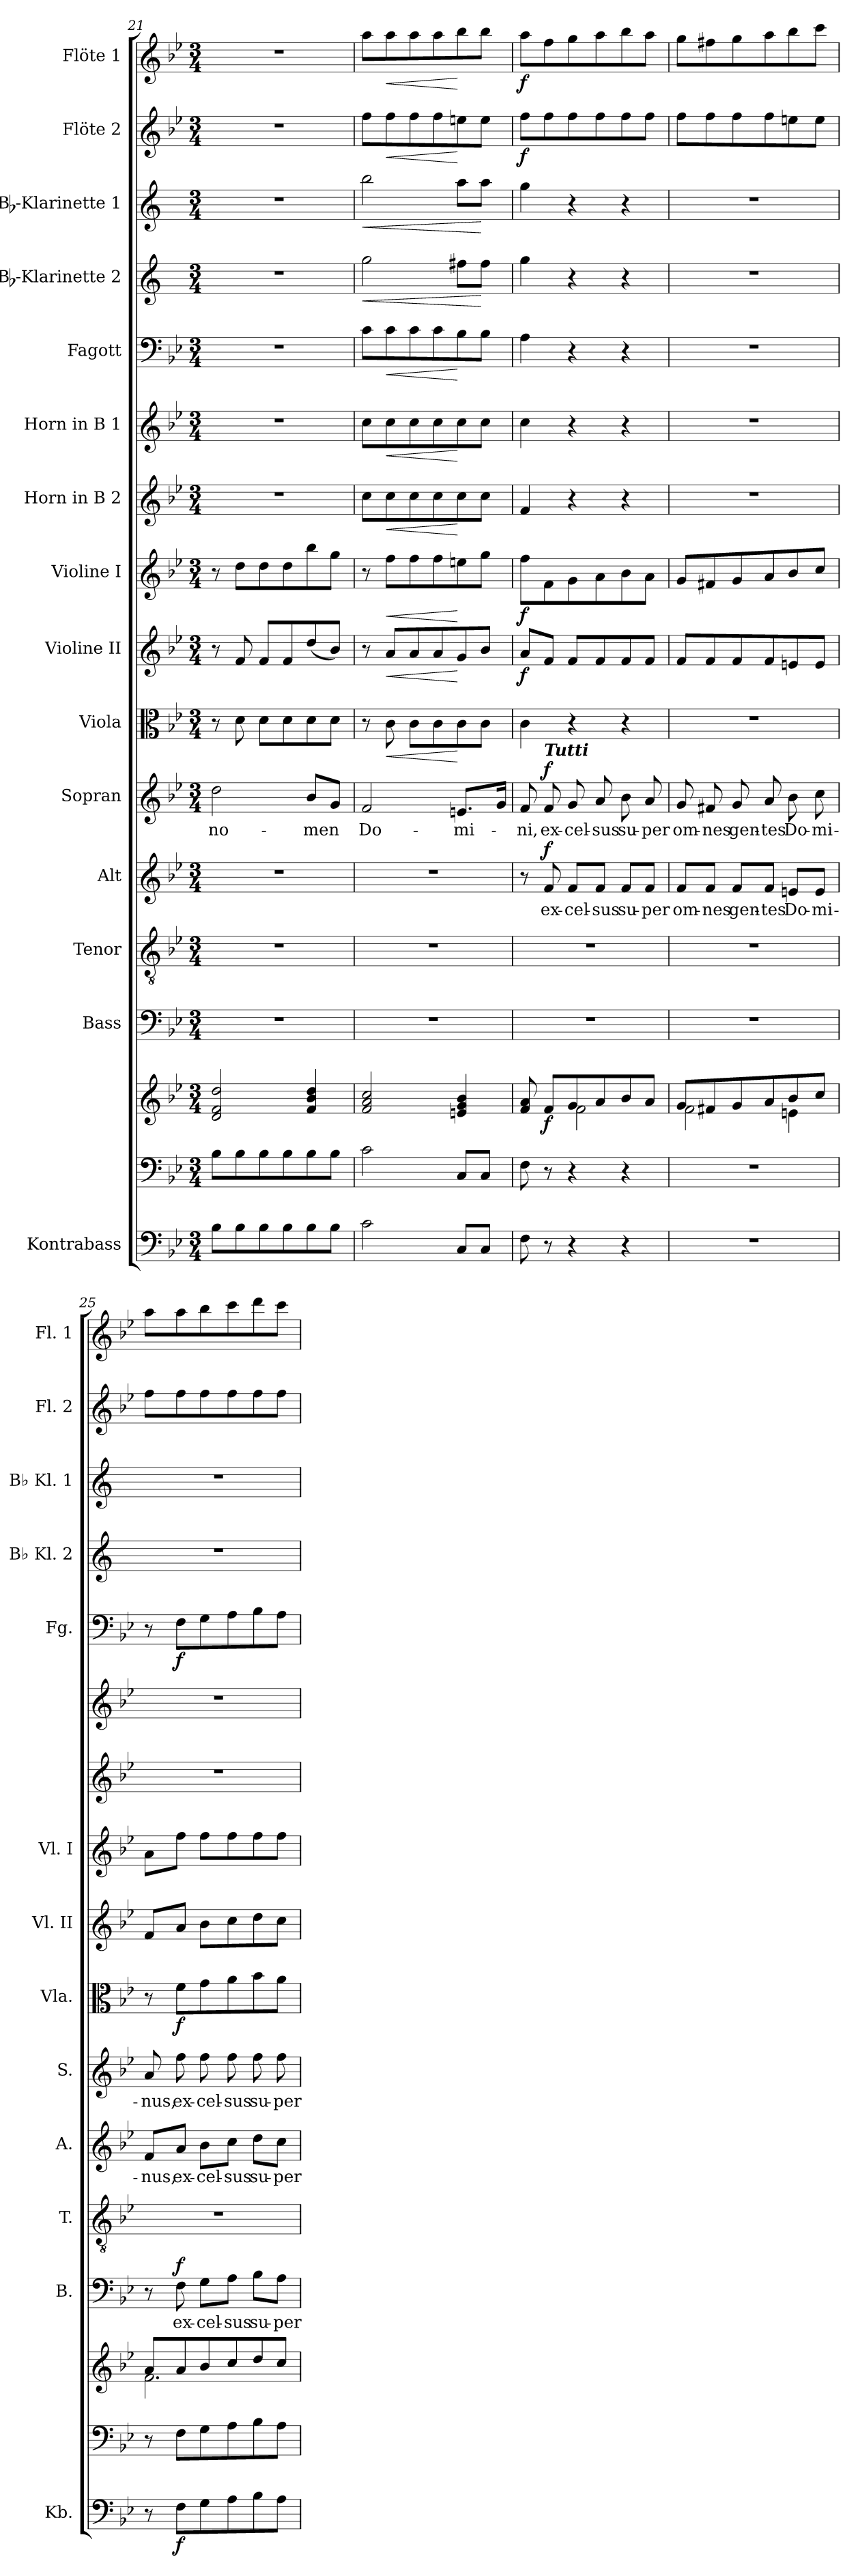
**kern	**dynam	**kern	**kern	**dynam	**kern	**text	**dynam	**kern	**kern	**text	**dynam	**kern	**text	**dynam	**kern	**dynam	**kern	**dynam	**kern	**dynam	**kern	**dynam	**kern	**dynam	**kern	**dynam	**kern	**dynam	**kern	**dynam	**kern	**dynam	**kern	**dynam
*part16	*part16	*part15	*part15	*part15	*part14	*part14	*part14	*part13	*part12	*part12	*part12	*part11	*part11	*part11	*part10	*part10	*part9	*part9	*part8	*part8	*part7	*part7	*part6	*part6	*part5	*part5	*part4	*part4	*part3	*part3	*part2	*part2	*part1	*part1
*staff17	*staff17	*staff16	*staff15	*staff15/16	*staff14	*staff14	*staff14	*staff13	*staff12	*staff12	*staff12	*staff11	*staff11	*staff11	*staff10	*staff10	*staff9	*staff9	*staff8	*staff8	*staff7	*staff7	*staff6	*staff6	*staff5	*staff5	*staff4	*staff4	*staff3	*staff3	*staff2	*staff2	*staff1	*staff1
*I"Kontrabass	*	*	*	*	*I"Bass	*	*	*I"Tenor	*I"Alt	*	*	*I"Sopran	*	*	*I"Viola	*	*I"Violine II	*	*I"Violine I	*	*I"Horn in B 2	*	*I"Horn in B 1	*	*I"Fagott	*	*I"Bb-Klarinette 2	*	*I"Bb-Klarinette 1	*	*I"Flöte 2	*	*I"Flöte 1	*
*I'Kb.	*	*	*	*	*I'B.	*	*	*I'T.	*I'A.	*	*	*I'S.	*	*	*I'Vla.	*	*I'Vl. II	*	*I'Vl. I	*	*	*	*	*	*I'Fg.	*	*I'Bb Kl. 2	*	*I'Bb Kl. 1	*	*I'Fl. 2	*	*I'Fl. 1	*
*clefF4	*	*clefF4	*clefG2	*	*clefF4	*	*	*clefGv2	*clefG2	*	*	*clefG2	*	*	*clefC3	*	*clefG2	*	*clefG2	*	*clefG2	*	*clefG2	*	*clefF4	*	*clefG2	*	*clefG2	*	*clefG2	*	*clefG2	*
*ITrd7c12	*	*	*	*	*	*	*	*	*	*	*	*	*	*	*	*	*	*	*	*	*ITrd8c14	*	*ITrd8c14	*	*	*	*ITrd1c2	*	*ITrd1c2	*	*	*	*	*
*k[b-e-]	*	*k[b-e-]	*k[b-e-]	*	*k[b-e-]	*	*	*k[b-e-]	*k[b-e-]	*	*	*k[b-e-]	*	*	*k[b-e-]	*	*k[b-e-]	*	*k[b-e-]	*	*k[b-e-]	*	*k[b-e-]	*	*k[b-e-]	*	*k[b-e-]	*	*k[b-e-]	*	*k[b-e-]	*	*k[b-e-]	*
*B-:	*	*B-:	*B-:	*	*B-:	*	*	*B-:	*B-:	*	*	*B-:	*	*	*B-:	*	*B-:	*	*B-:	*	*B-:	*	*B-:	*	*B-:	*	*B-:	*	*B-:	*	*B-:	*	*B-:	*
*M3/4	*	*M3/4	*M3/4	*	*M3/4	*	*	*M3/4	*M3/4	*	*	*M3/4	*	*	*M3/4	*	*M3/4	*	*M3/4	*	*M3/4	*	*M3/4	*	*M3/4	*	*M3/4	*	*M3/4	*	*M3/4	*	*M3/4	*
=21	=21	=21	=21	=21	=21	=21	=21	=21	=21	=21	=21	=21	=21	=21	=21	=21	=21	=21	=21	=21	=21	=21	=21	=21	=21	=21	=21	=21	=21	=21	=21	=21	=21	=21
!	!	!	!	!	!	!	!	!	!	!	!	!	!LO:LY:b	!	!	!	!	!	!	!	!	!	!	!	!	!	!	!	!	!	!	!	!	!
8BB-\L	.	8B-\L	2d/ 2f/ 2dd/	.	2.r	.	.	2.r	2.r	.	.	2dd\	no-	.	8r	.	8r	.	8r	.	2.r	.	2.r	.	2.r	.	2.r	.	2.r	.	2.r	.	2.r	.
8BB-\	.	8B-\	.	.	.	.	.	.	.	.	.	.	.	.	8d\	.	8f/	.	8dd\L	.	.	.	.	.	.	.	.	.	.	.	.	.	.	.
8BB-\	.	8B-\	.	.	.	.	.	.	.	.	.	.	.	.	8d\L	.	8f/L	.	8dd\	.	.	.	.	.	.	.	.	.	.	.	.	.	.	.
8BB-\	.	8B-\	.	.	.	.	.	.	.	.	.	.	.	.	8d\	.	8f/	.	8dd\	.	.	.	.	.	.	.	.	.	.	.	.	.	.	.
!	!	!	!	!	!	!	!	!	!	!	!	!	!LO:LY:b	!	!	!	!	!	!	!	!	!	!	!	!	!	!	!	!	!	!	!	!	!
8BB-\	.	8B-\	4f/ 4b-/ 4dd/	.	.	.	.	.	.	.	.	8b-/L	-men	.	8d\	.	(<8dd/	.	8bb-\	.	.	.	.	.	.	.	.	.	.	.	.	.	.	.
8BB-\J	.	8B-\J	.	.	.	.	.	.	.	.	.	8g/J	.	.	8d\J	.	8b-/J)	.	8gg\J	.	.	.	.	.	.	.	.	.	.	.	.	.	.	.
=22	=22	=22	=22	=22	=22	=22	=22	=22	=22	=22	=22	=22	=22	=22	=22	=22	=22	=22	=22	=22	=22	=22	=22	=22	=22	=22	=22	=22	=22	=22	=22	=22	=22	=22
!	!	!	!	!	!	!	!	!	!	!	!	!	!LO:LY:b	!	!	!	!	!	!	!	!	!	!	!	!	!	!	!LO:HP:b	!	!LO:HP:b	!	!	!	!
2C\	.	2c\	2f/ 2a/ 2cc/	.	2.r	.	.	2.r	2.r	.	.	2f/	Do-	.	8r	.	8r	.	8r	.	8c\L	.	8c\L	.	8c\L	.	2ff\	<	2aa\	<	8ff\L	.	8aa\L	.
!	!	!	!	!	!	!	!	!	!	!	!	!	!	!	!	!LO:HP:b	!	!LO:HP:b	!	!LO:HP:b	!	!LO:HP:b	!	!LO:HP:b	!	!LO:HP:b	!	!	!	!	!	!LO:HP:b	!	!LO:HP:b
.	.	.	.	.	.	.	.	.	.	.	.	.	.	.	8c\	<	8a/L	<	8ff\L	<	8c\	<	8c\	<	8c\	<	.	.	.	.	8ff\	<	8aa\	<
.	.	.	.	.	.	.	.	.	.	.	.	.	.	.	8c\L	.	8a/	.	8ff\	.	8c\	.	8c\	.	8c\	.	.	.	.	.	8ff\	.	8aa\	.
.	.	.	.	.	.	.	.	.	.	.	.	.	.	.	8c\	.	8a/	.	8ff\	.	8c\	.	8c\	.	8c\	.	.	.	.	.	8ff\	.	8aa\	.
!	!	!	!	!	!	!	!	!	!	!	!	!	!LO:LY:b	!	!	!	!	!	!	!	!	!	!	!	!	!	!	!	!	!	!	!	!	!
8CC/L	.	8C/L	4en/ 4g/ 4b-/	.	.	.	.	.	.	.	.	8.en/L	-mi-	.	8c\	[	8g/	[	8een\	[	8c\	[	8c\	[	8B-\	[	8een\L	.	8gg\L	.	8een\	[	8bb-\	[
8CC/J	.	8C/J	.	.	.	.	.	.	.	.	.	.	.	.	8c\J	.	8b-/J	.	8gg\J	.	8c\J	.	8c\J	.	8B-\J	.	8ee\J	[	8gg\J	[	8ee\J	.	8bb-\J	.
.	.	.	.	.	.	.	.	.	.	.	.	16g/Jk	.	.	.	.	.	.	.	.	.	.	.	.	.	.	.	.	.	.	.	.	.	.
=23	=23	=23	=23	=23	=23	=23	=23	=23	=23	=23	=23	=23	=23	=23	=23	=23	=23	=23	=23	=23	=23	=23	=23	=23	=23	=23	=23	=23	=23	=23	=23	=23	=23	=23
*	*	*	*^	*	*	*	*	*	*	*	*	*	*	*	*	*	*	*	*	*	*	*	*	*	*	*	*	*	*	*	*	*	*	*
!	!	!	!	!	!	!	!	!	!	!	!	!	!	!LO:LY:b	!	!	!	!	!LO:DY:b	!	!LO:DY:b	!	!	!	!	!	!	!	!	!	!	!	!LO:DY:b	!	!LO:DY:b
8FF\	.	8F\	8f/ 8a/	4ryy	.	2.r	.	.	2.r	8r	.	.	8f/	-ni,	.	4c\	.	8a/L	f	8ff\L	f	4F/	.	4c\	.	4A\	.	4ff\	.	4ff\	.	8ff\L	f	8aa\L	f
!	!	!	!	!	!	!	!	!	!	!	!	!	!LO:TX:a:Bi:t=Tutti	!	!	!	!	!	!	!	!	!	!	!	!	!	!	!	!	!	!	!	!	!	!
!	!	!	!	!	!LO:DY:b	!	!	!	!	!	!LO:LY:b	!LO:DY:a	!	!LO:LY:b	!LO:DY:a	!	!	!	!	!	!	!	!	!	!	!	!	!	!	!	!	!	!	!	!
8r	.	8r	8f/L	.	f	.	.	.	.	8f/	ex-	f	8f/	ex-	f	.	.	8f/J	.	8f\	.	.	.	.	.	.	.	.	.	.	.	8ff\	.	8ff\	.
!	!	!	!	!	!	!	!	!	!	!	!LO:LY:b	!	!	!LO:LY:b	!	!	!	!	!	!	!	!	!	!	!	!	!	!	!	!	!	!	!	!	!
4r	.	4r	8g/	2f\	.	.	.	.	.	8f/L	-cel-	.	8g/	-cel-	.	4r	.	8f/L	.	8g\	.	4r	.	4r	.	4r	.	4r	.	4r	.	8ff\	.	8gg\	.
!	!	!	!	!	!	!	!	!	!	!	!LO:LY:b	!	!	!LO:LY:b	!	!	!	!	!	!	!	!	!	!	!	!	!	!	!	!	!	!	!	!	!
.	.	.	8a/	.	.	.	.	.	.	8f/J	-sus	.	8a/	-sus	.	.	.	8f/	.	8a\	.	.	.	.	.	.	.	.	.	.	.	8ff\	.	8aa\	.
!	!	!	!	!	!	!	!	!	!	!	!LO:LY:b	!	!	!LO:LY:b	!	!	!	!	!	!	!	!	!	!	!	!	!	!	!	!	!	!	!	!	!
4r	.	4r	8b-/	.	.	.	.	.	.	8f/L	su-	.	8b-\	su-	.	4r	.	8f/	.	8b-\	.	4r	.	4r	.	4r	.	4r	.	4r	.	8ff\	.	8bb-\	.
!	!	!	!	!	!	!	!	!	!	!	!LO:LY:b	!	!	!LO:LY:b	!	!	!	!	!	!	!	!	!	!	!	!	!	!	!	!	!	!	!	!	!
.	.	.	8a/J	.	.	.	.	.	.	8f/J	-per	.	8a/	-per	.	.	.	8f/J	.	8a\J	.	.	.	.	.	.	.	.	.	.	.	8ff\J	.	8aa\J	.
=24	=24	=24	=24	=24	=24	=24	=24	=24	=24	=24	=24	=24	=24	=24	=24	=24	=24	=24	=24	=24	=24	=24	=24	=24	=24	=24	=24	=24	=24	=24	=24	=24	=24	=24	=24
!	!	!	!	!	!	!	!	!	!	!	!LO:LY:b	!	!	!LO:LY:b	!	!	!	!	!	!	!	!	!	!	!	!	!	!	!	!	!	!	!	!	!
2.r	.	2.r	8g/L	2f\	.	2.r	.	.	2.r	8f/L	om-	.	8g/	om-	.	2.r	.	8f/L	.	8g/L	.	2.r	.	2.r	.	2.r	.	2.r	.	2.r	.	8ff\L	.	8gg\L	.
!	!	!	!	!	!	!	!	!	!	!	!LO:LY:b	!	!	!LO:LY:b	!	!	!	!	!	!	!	!	!	!	!	!	!	!	!	!	!	!	!	!	!
.	.	.	8f#X/	.	.	.	.	.	.	8f/J	-nes	.	8f#X/	-nes	.	.	.	8f/	.	8f#X/	.	.	.	.	.	.	.	.	.	.	.	8ff\	.	8ff#X\	.
!	!	!	!	!	!	!	!	!	!	!	!LO:LY:b	!	!	!LO:LY:b	!	!	!	!	!	!	!	!	!	!	!	!	!	!	!	!	!	!	!	!	!
.	.	.	8g/	.	.	.	.	.	.	8f/L	gen-	.	8g/	gen-	.	.	.	8f/	.	8g/	.	.	.	.	.	.	.	.	.	.	.	8ff\	.	8gg\	.
!	!	!	!	!	!	!	!	!	!	!	!LO:LY:b	!	!	!LO:LY:b	!	!	!	!	!	!	!	!	!	!	!	!	!	!	!	!	!	!	!	!	!
.	.	.	8a/	.	.	.	.	.	.	8f/J	-tes	.	8a/	-tes	.	.	.	8f/	.	8a/	.	.	.	.	.	.	.	.	.	.	.	8ff\	.	8aa\	.
!	!	!	!	!	!	!	!	!	!	!	!LO:LY:b	!	!	!LO:LY:b	!	!	!	!	!	!	!	!	!	!	!	!	!	!	!	!	!	!	!	!	!
.	.	.	8b-/	4en\	.	.	.	.	.	8en/L	Do-	.	8b-\	Do-	.	.	.	8en/	.	8b-/	.	.	.	.	.	.	.	.	.	.	.	8een\	.	8bb-\	.
!	!	!	!	!	!	!	!	!	!	!	!LO:LY:b	!	!	!LO:LY:b	!	!	!	!	!	!	!	!	!	!	!	!	!	!	!	!	!	!	!	!	!
.	.	.	8cc/J	.	.	.	.	.	.	8e/J	-mi-	.	8cc\	-mi-	.	.	.	8e/J	.	8cc/J	.	.	.	.	.	.	.	.	.	.	.	8ee\J	.	8ccc\J	.
=25	=25	=25	=25	=25	=25	=25	=25	=25	=25	=25	=25	=25	=25	=25	=25	=25	=25	=25	=25	=25	=25	=25	=25	=25	=25	=25	=25	=25	=25	=25	=25	=25	=25	=25	=25
!	!	!	!	!	!	!	!	!	!	!	!LO:LY:b	!	!	!LO:LY:b	!	!	!	!	!	!	!	!	!	!	!	!	!	!	!	!	!	!	!	!	!
8r	.	8r	8a/L	2.f\	.	8r	.	.	2.r	8f/L	-nus,	.	8a/	-nus,	.	8r	.	8f/L	.	8a\L	.	2.r	.	2.r	.	8r	.	2.r	.	2.r	.	8ff\L	.	8aa\L	.
!	!LO:DY:b	!	!	!	!	!	!LO:LY:b	!LO:DY:a	!	!	!LO:LY:b	!	!	!LO:LY:b	!	!	!LO:DY:b	!	!	!	!	!	!	!	!	!	!LO:DY:b	!	!	!	!	!	!	!	!
8FF\L	f	8F\L	8a/	.	.	8F\	ex-	f	.	8a/J	ex-	.	8ff\	ex-	.	8f\L	f	8a/J	.	8ff\J	.	.	.	.	.	8F\L	f	.	.	.	.	8ff\	.	8aa\	.
!	!	!	!	!	!	!	!LO:LY:b	!	!	!	!LO:LY:b	!	!	!LO:LY:b	!	!	!	!	!	!	!	!	!	!	!	!	!	!	!	!	!	!	!	!	!
8GG\	.	8G\	8b-/	.	.	8G\L	-cel-	.	.	8b-\L	-cel-	.	8ff\	-cel-	.	8g\	.	8b-\L	.	8ff\L	.	.	.	.	.	8G\	.	.	.	.	.	8ff\	.	8bb-\	.
!	!	!	!	!	!	!	!LO:LY:b	!	!	!	!LO:LY:b	!	!	!LO:LY:b	!	!	!	!	!	!	!	!	!	!	!	!	!	!	!	!	!	!	!	!	!
8AA\	.	8A\	8cc/	.	.	8A\J	-sus	.	.	8cc\J	-sus	.	8ff\	-sus	.	8a\	.	8cc\	.	8ff\	.	.	.	.	.	8A\	.	.	.	.	.	8ff\	.	8ccc\	.
!	!	!	!	!	!	!	!LO:LY:b	!	!	!	!LO:LY:b	!	!	!LO:LY:b	!	!	!	!	!	!	!	!	!	!	!	!	!	!	!	!	!	!	!	!	!
8BB-\	.	8B-\	8dd/	.	.	8B-\L	su-	.	.	8dd\L	su-	.	8ff\	su-	.	8b-\	.	8dd\	.	8ff\	.	.	.	.	.	8B-\	.	.	.	.	.	8ff\	.	8ddd\	.
!	!	!	!	!	!	!	!LO:LY:b	!	!	!	!LO:LY:b	!	!	!LO:LY:b	!	!	!	!	!	!	!	!	!	!	!	!	!	!	!	!	!	!	!	!	!
8AA\J	.	8A\J	8cc/J	.	.	8A\J	-per	.	.	8cc\J	-per	.	8ff\	-per	.	8a\J	.	8cc\J	.	8ff\J	.	.	.	.	.	8A\J	.	.	.	.	.	8ff\J	.	8ccc\J	.
*	*	*	*v	*v	*	*	*	*	*	*	*	*	*	*	*	*	*	*	*	*	*	*	*	*	*	*	*	*	*	*	*	*	*	*	*
=	=	=	=	=	=	=	=	=	=	=	=	=	=	=	=	=	=	=	=	=	=	=	=	=	=	=	=	=	=	=	=	=	=	=
*-	*-	*-	*-	*-	*-	*-	*-	*-	*-	*-	*-	*-	*-	*-	*-	*-	*-	*-	*-	*-	*-	*-	*-	*-	*-	*-	*-	*-	*-	*-	*-	*-	*-	*-
